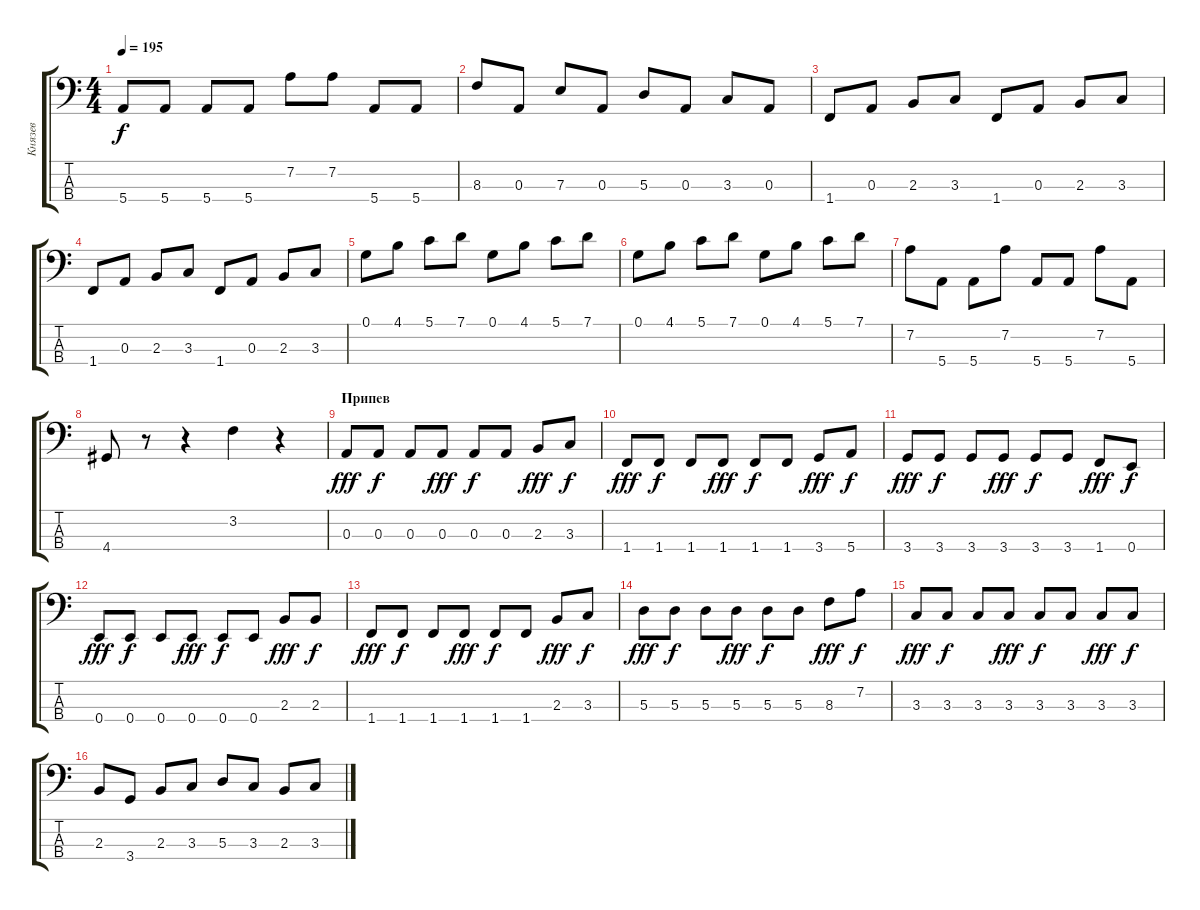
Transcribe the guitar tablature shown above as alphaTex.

\track ("Князев" "Князев") {instrument electricbassfinger}
\staff {score tabs}
\tuning (G2 D2 A1 E1) {hide}
\ts (4 4)
\tempo 195
\clef f4
\ks c
5.4.8{dy f} 5.4.8 5.4.8 5.4.8 7.2.8 7.2.8 5.4.8 5.4.8 |
8.3.8 0.3.8 7.3.8 0.3.8 5.3.8 0.3.8 3.3.8 0.3.8 |
1.4.8 0.3.8 2.3.8 3.3.8 1.4.8 0.3.8 2.3.8 3.3.8 |
1.4.8 0.3.8 2.3.8 3.3.8 1.4.8 0.3.8 2.3.8 3.3.8 |
0.1.8 4.1.8 5.1.8 7.1.8 0.1.8 4.1.8 5.1.8 7.1.8 |
0.1.8 4.1.8 5.1.8 7.1.8 0.1.8 4.1.8 5.1.8 7.1.8 |
7.2.8 5.4.8 5.4.8 7.2.8 5.4.8 5.4.8 7.2.8 5.4.8 |
4.4.8 r.8 r.4 3.2.4 r.4 |
\section ("" "Припев")
0.3.8{dy fff} 0.3.8{dy f} 0.3.8 0.3.8{dy fff} 0.3.8{dy f} 0.3.8 2.3.8{dy fff} 3.3.8{dy f} |
1.4.8{dy fff} 1.4.8{dy f} 1.4.8 1.4.8{dy fff} 1.4.8{dy f} 1.4.8 3.4.8{dy fff} 5.4.8{dy f} |
3.4.8{dy fff} 3.4.8{dy f} 3.4.8 3.4.8{dy fff} 3.4.8{dy f} 3.4.8 1.4.8{dy fff} 0.4.8{dy f} |
0.4.8{dy fff} 0.4.8{dy f} 0.4.8 0.4.8{dy fff} 0.4.8{dy f} 0.4.8 2.3.8{dy fff} 2.3.8{dy f} |
1.4.8{dy fff} 1.4.8{dy f} 1.4.8 1.4.8{dy fff} 1.4.8{dy f} 1.4.8 2.3.8{dy fff} 3.3.8{dy f} |
5.3.8{dy fff} 5.3.8{dy f} 5.3.8 5.3.8{dy fff} 5.3.8{dy f} 5.3.8 8.3.8{dy fff} 7.2.8{dy f} |
3.3.8{dy fff} 3.3.8{dy f} 3.3.8 3.3.8{dy fff} 3.3.8{dy f} 3.3.8 3.3.8{dy fff} 3.3.8{dy f} |
2.3.8 3.4.8 2.3.8 3.3.8 5.3.8 3.3.8 2.3.8 3.3.8
